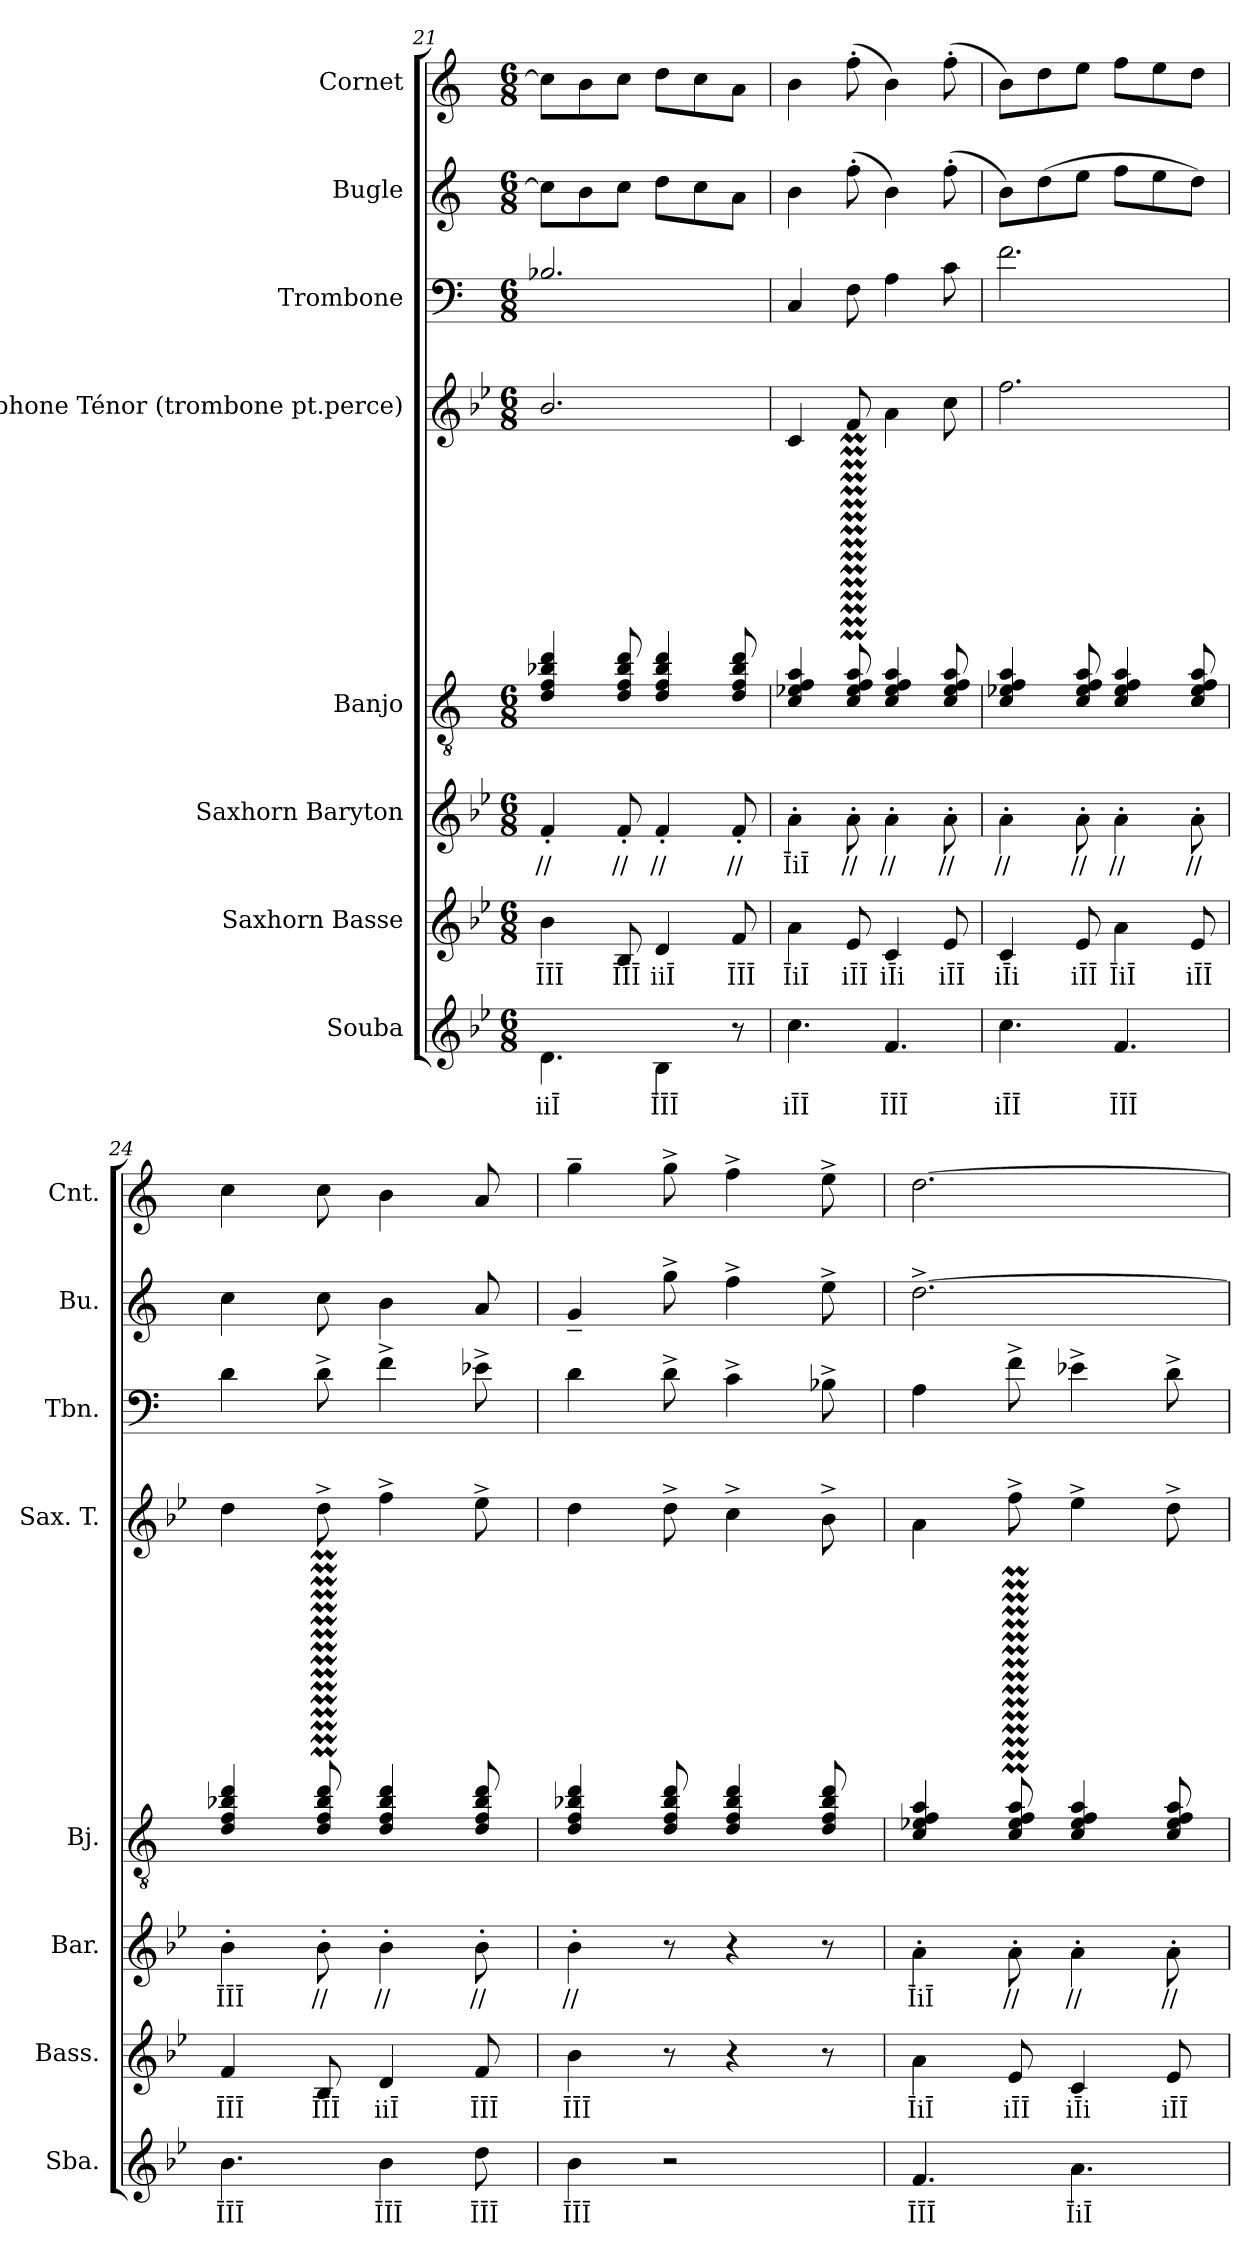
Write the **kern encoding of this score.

**kern	**text	**kern	**text	**kern	**text	**kern	**kern	**kern	**kern	**kern
*part8	*part8	*part7	*part7	*part6	*part6	*part5	*part4	*part3	*part2	*part1
*staff8	*staff8	*staff7	*staff7	*staff6	*staff6	*staff5	*staff4	*staff3	*staff2	*staff1
*I"Souba	*	*I"Saxhorn Basse	*	*I"Saxhorn Baryton	*	*I"Banjo	*I"Saxophone Ténor (trombone pt.perce)	*I"Trombone	*I"Bugle	*I"Cornet
*I'Sba.	*	*I'Bass.	*	*I'Bar.	*	*I'Bj.	*I'Sax. T.	*I'Tbn.	*I'Bu.	*I'Cnt.
*clefG2	*	*clefG2	*	*clefG2	*	*clefGv2	*clefG2	*clefF4	*clefG2	*clefG2
*ITrd15c26	*	*ITrd8c14	*	*ITrd8c14	*	*ITrd7c12	*ITrd8c14	*	*ITrd1c2	*ITrd1c2
*k[b-e-]	*	*k[b-e-]	*	*k[b-e-]	*	*k[]	*k[b-e-]	*k[]	*k[b-e-]	*k[b-e-]
*M6/8	*	*M6/8	*	*M6/8	*	*M6/8	*M6/8	*M6/8	*M6/8	*M6/8
=21	=21	=21	=21	=21	=21	=21	=21	=21	=21	=21
!	!LO:LY:b	!	!LO:LY:b	!	!LO:LY:b	!	!	!	!	!
4.DD\	iiĪ	4B-\	ĪĪĪ	4F'/	//	4D/ 4F/ 4B-X/ 4d/	2.B-/	2.B-X/	8b-\L]	8b-\L]
.	.	.	.	.	.	.	.	.	8a\	8a\
!	!	!	!LO:LY:b	!	!LO:LY:b	!	!	!	!	!
.	.	8BB-/	ĪĪĪ	8F'/	//	8D/ 8F/ 8B-/ 8d/	.	.	8b-\J	8b-\J
!	!LO:LY:b	!	!LO:LY:b	!	!LO:LY:b	!	!	!	!	!
4BBB-\	ĪĪĪ	4D/	iiĪ	4F'/	//	4D/ 4F/ 4B-/ 4d/	.	.	8cc\L	8cc\L
.	.	.	.	.	.	.	.	.	8b-\	8b-\
!	!	!	!LO:LY:b	!	!LO:LY:b	!	!	!	!	!
8r	.	8F/	ĪĪĪ	8F'/	//	8D/ 8F/ 8B-/ 8d/	.	.	8g\J	8g\J
!!LO:PB:g=z
=22	=22	=22	=22	=22	=22	=22	=22	=22	=22	=22
!	!LO:LY:b	!	!LO:LY:b	!	!LO:LY:b	!	!	!	!	!
4.C\	iĪĪ	4A\	ĪiĪ	4A'\	ĪiĪ	4C/ 4E-X/ 4F/ 4A/	4C/	4C/	4a\	4a\
!	!	!	!LO:LY:b	!	!LO:LY:b	!	!	!	!	!
.	.	8E-/	iĪĪ	8A'\	//	8C/M 8E-/M 8F/M 8A/M	8F/	8F\	(>8ee-'\	(>8ee-'\
!	!LO:LY:b	!	!LO:LY:b	!	!LO:LY:b	!	!	!	!	!
4.FF/	ĪĪĪ	4C/	iĪi	4A'\	//	4C/ 4E-/ 4F/ 4A/	4A\	4A\	4a\)	4a\)
!	!	!	!LO:LY:b	!	!LO:LY:b	!	!	!	!	!
.	.	8E-/	iĪĪ	8A'\	//	8C/ 8E-/ 8F/ 8A/	8c\	8c\	(>8ee-'\	(>8ee-'\
=23	=23	=23	=23	=23	=23	=23	=23	=23	=23	=23
!	!LO:LY:b	!	!LO:LY:b	!	!LO:LY:b	!	!	!	!	!
4.C\	iĪĪ	4C/	iĪi	4A'\	//	4C/ 4E-X/ 4F/ 4A/	2.f\	2.f\	8a\L)	8a\L)
.	.	.	.	.	.	.	.	.	(>8cc\	8cc\
!	!	!	!LO:LY:b	!	!LO:LY:b	!	!	!	!	!
.	.	8E-/	iĪĪ	8A'\	//	8C/ 8E-/ 8F/ 8A/	.	.	8dd\J	8dd\J
!	!LO:LY:b	!	!LO:LY:b	!	!LO:LY:b	!	!	!	!	!
4.FF/	ĪĪĪ	4A\	ĪiĪ	4A'\	//	4C/ 4E-/ 4F/ 4A/	.	.	8ee-\L	8ee-\L
.	.	.	.	.	.	.	.	.	8dd\	8dd\
!	!	!	!LO:LY:b	!	!LO:LY:b	!	!	!	!	!
.	.	8E-/	iĪĪ	8A'\	//	8C/ 8E-/ 8F/ 8A/	.	.	8cc\J)	8cc\J
=24	=24	=24	=24	=24	=24	=24	=24	=24	=24	=24
!	!LO:LY:b	!	!LO:LY:b	!	!LO:LY:b	!	!	!	!	!
4.BB-\	ĪĪĪ	4F/	ĪĪĪ	4B-'\	ĪĪĪ	4D/ 4F/ 4B-X/ 4d/	4d\	4d\	4b-\	4b-\
!	!	!	!LO:LY:b	!	!LO:LY:b	!	!	!	!	!
.	.	8BB-/	ĪĪĪ	8B-'\	//	8D/M 8F/M 8B-/M 8d/M	8d^\	8d^\	8b-\	8b-\
!	!LO:LY:b	!	!LO:LY:b	!	!LO:LY:b	!	!	!	!	!
4BB-\	ĪĪĪ	4D/	iiĪ	4B-'\	//	4D/ 4F/ 4B-/ 4d/	4f^\	4f^\	4a\	4a\
!	!LO:LY:b	!	!LO:LY:b	!	!LO:LY:b	!	!	!	!	!
8D\	ĪĪĪ	8F/	ĪĪĪ	8B-'\	//	8D/ 8F/ 8B-/ 8d/	8e-^\	8e-X^\	8g/	8g/
=25	=25	=25	=25	=25	=25	=25	=25	=25	=25	=25
!	!LO:LY:b	!	!LO:LY:b	!	!LO:LY:b	!	!	!	!	!
4BB-\	ĪĪĪ	4B-\	ĪĪĪ	4B-'\	//	4D/ 4F/ 4B-X/ 4d/	4d\	4d\	4f~/	4ff~\
2r	.	8r	.	8r	.	8D/ 8F/ 8B-/ 8d/	8d^\	8d^\	8ff^\	8ff^\
.	.	4r	.	4r	.	4D/ 4F/ 4B-/ 4d/	4c^\	4c^\	4ee-^\	4ee-^\
.	.	8r	.	8r	.	8D/ 8F/ 8B-/ 8d/	8B-^\	8B-X^\	8dd^\	8dd^\
!!LO:PB:g=z
=26	=26	=26	=26	=26	=26	=26	=26	=26	=26	=26
!	!LO:LY:b	!	!LO:LY:b	!	!LO:LY:b	!	!	!	!	!
4.FF/	ĪĪĪ	4A\	ĪiĪ	4A'\	ĪiĪ	4C/ 4E-X/ 4F/ 4A/	4A\	4A\	[2.cc^\	[2.cc\
!	!	!	!LO:LY:b	!	!LO:LY:b	!	!	!	!	!
.	.	8E-/	iĪĪ	8A'\	//	8C/M 8E-/M 8F/M 8A/M	8f^\	8f^\	.	.
!	!LO:LY:b	!	!LO:LY:b	!	!LO:LY:b	!	!	!	!	!
4.AA\	ĪiĪ	4C/	iĪi	4A'\	//	4C/ 4E-/ 4F/ 4A/	4e-^\	4e-X^\	.	.
!	!	!	!LO:LY:b	!	!LO:LY:b	!	!	!	!	!
.	.	8E-/	iĪĪ	8A'\	//	8C/ 8E-/ 8F/ 8A/	8d^\	8d^\	.	.
=	=	=	=	=	=	=	=	=	=	=
*-	*-	*-	*-	*-	*-	*-	*-	*-	*-	*-
